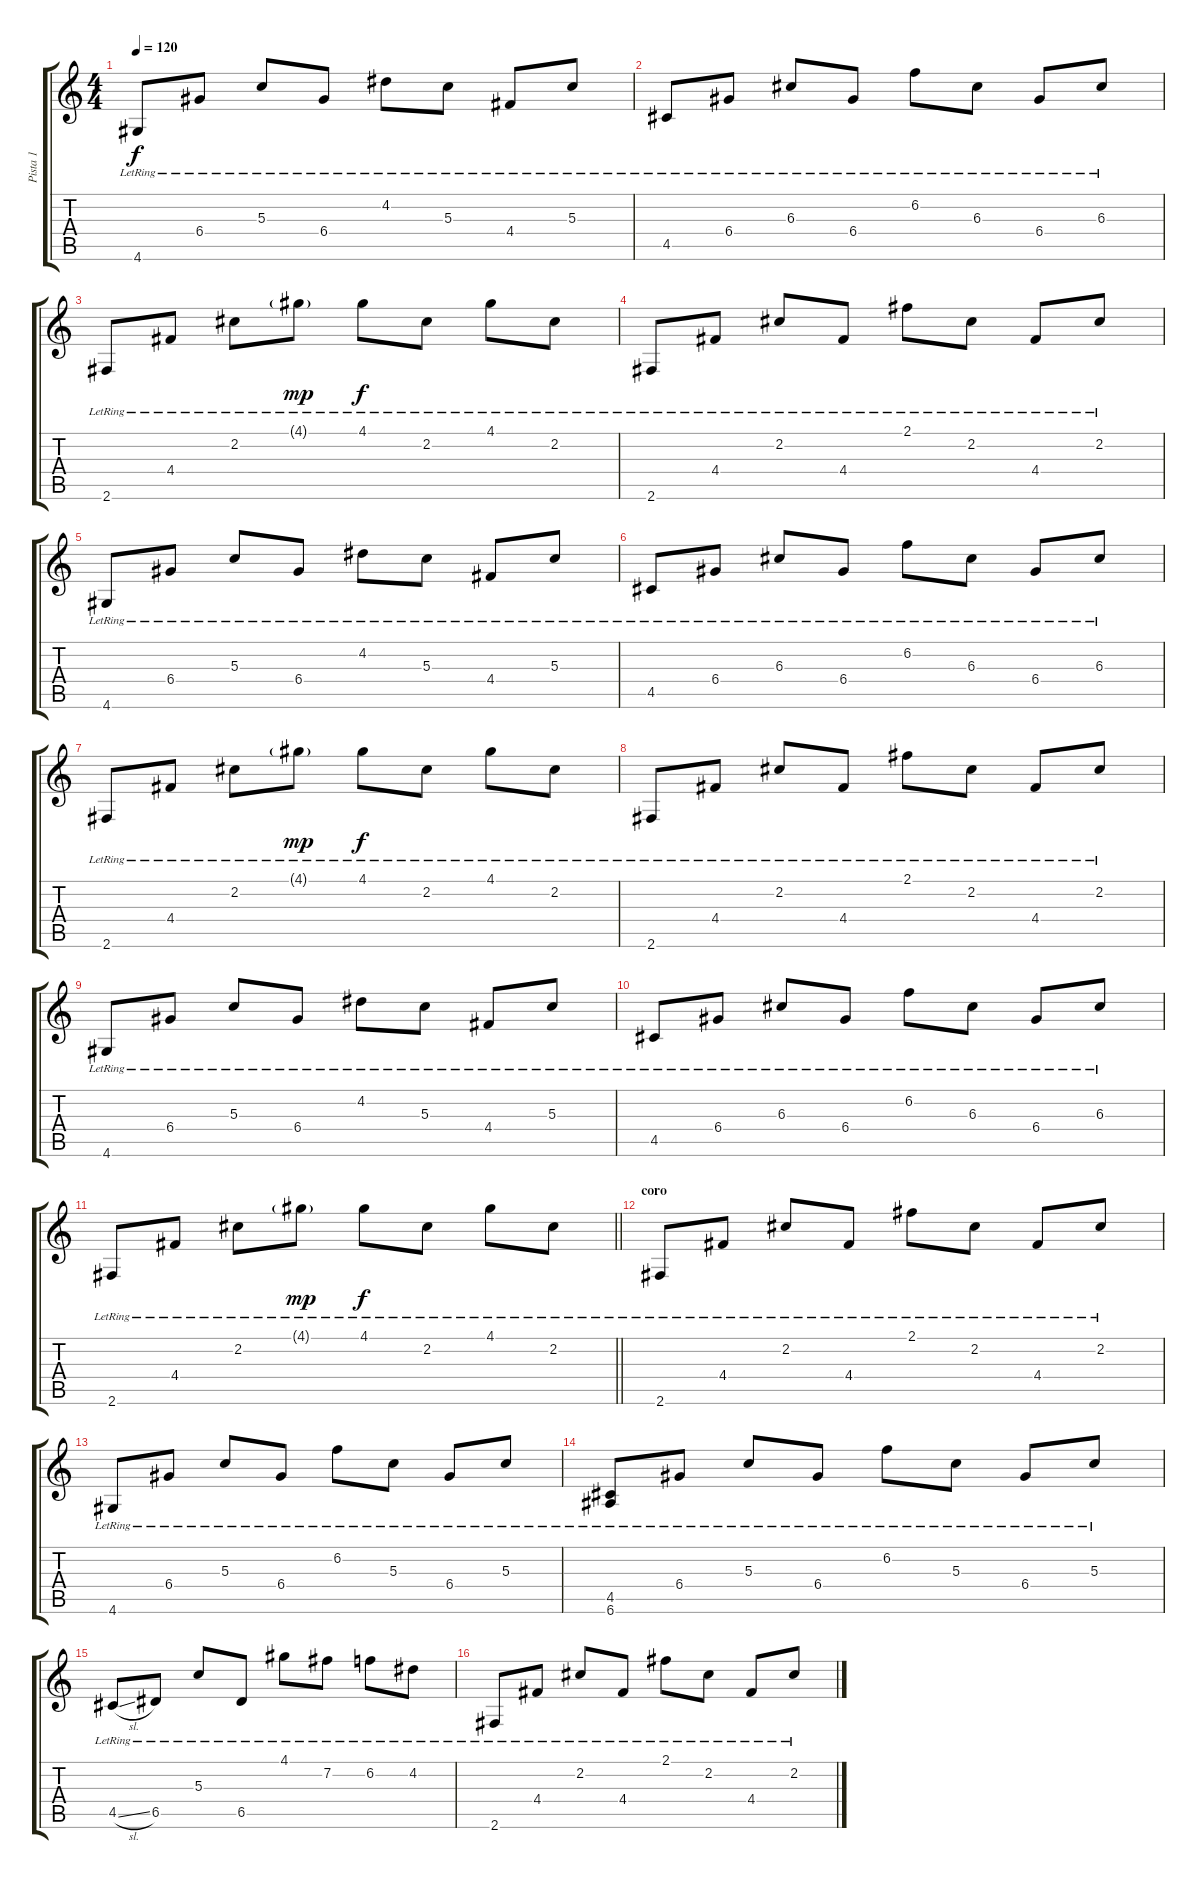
\track ("Pista 1" "Pista 1") {instrument acousticguitarsteel}
\staff {score tabs}
\tuning (E4 B3 G3 D3 A2 E2) {hide}
\ts (4 4)
\tempo 120
\clef g2
\ks c
4.6{lr}.8{dy f} 6.4{lr}.8 5.3{lr}.8 6.4{lr}.8 4.2{lr}.8 5.3{lr}.8 4.4{lr}.8 5.3{lr}.8 |
4.5{lr}.8 6.4{lr}.8 6.3{lr}.8 6.4{lr}.8 6.2{lr}.8 6.3{lr}.8 6.4{lr}.8 6.3{lr}.8 |
2.6{lr}.8 4.4{lr}.8 2.2{lr}.8 4.1{g lr}.8{dy mp} 4.1{lr}.8{dy f} 2.2{lr}.8 4.1{lr}.8 2.2{lr}.8 |
2.6{lr}.8 4.4{lr}.8 2.2{lr}.8 4.4{lr}.8 2.1{lr}.8 2.2{lr}.8 4.4{lr}.8 2.2{lr}.8 |
4.6{lr}.8 6.4{lr}.8 5.3{lr}.8 6.4{lr}.8 4.2{lr}.8 5.3{lr}.8 4.4{lr}.8 5.3{lr}.8 |
4.5{lr}.8 6.4{lr}.8 6.3{lr}.8 6.4{lr}.8 6.2{lr}.8 6.3{lr}.8 6.4{lr}.8 6.3{lr}.8 |
2.6{lr}.8 4.4{lr}.8 2.2{lr}.8 4.1{g lr}.8{dy mp} 4.1{lr}.8{dy f} 2.2{lr}.8 4.1{lr}.8 2.2{lr}.8 |
2.6{lr}.8 4.4{lr}.8 2.2{lr}.8 4.4{lr}.8 2.1{lr}.8 2.2{lr}.8 4.4{lr}.8 2.2{lr}.8 |
4.6{lr}.8 6.4{lr}.8 5.3{lr}.8 6.4{lr}.8 4.2{lr}.8 5.3{lr}.8 4.4{lr}.8 5.3{lr}.8 |
4.5{lr}.8 6.4{lr}.8 6.3{lr}.8 6.4{lr}.8 6.2{lr}.8 6.3{lr}.8 6.4{lr}.8 6.3{lr}.8 |
\barLineRight lightlight
2.6{lr}.8 4.4{lr}.8 2.2{lr}.8 4.1{g lr}.8{dy mp} 4.1{lr}.8{dy f} 2.2{lr}.8 4.1{lr}.8 2.2{lr}.8 |
\section ("" "coro")
2.6{lr}.8 4.4{lr}.8 2.2{lr}.8 4.4{lr}.8 2.1{lr}.8 2.2{lr}.8 4.4{lr}.8 2.2{lr}.8 |
4.6{lr}.8 6.4{lr}.8 5.3{lr}.8 6.4{lr}.8 6.2{lr}.8 5.3{lr}.8 6.4{lr}.8 5.3{lr}.8 |
(4.5 6.6{lr}).8 6.4{lr}.8 5.3{lr}.8 6.4{lr}.8 6.2{lr}.8 5.3{lr}.8 6.4{lr}.8 5.3{lr}.8 |
4.5{sl lr}.8 6.5{lr}.8 5.3{lr}.8 6.5{lr}.8 4.1{lr}.8 7.2{lr}.8 6.2{lr}.8 4.2{lr}.8 |
2.6{lr}.8 4.4{lr}.8 2.2{lr}.8 4.4{lr}.8 2.1{lr}.8 2.2{lr}.8 4.4{lr}.8 2.2{lr}.8
